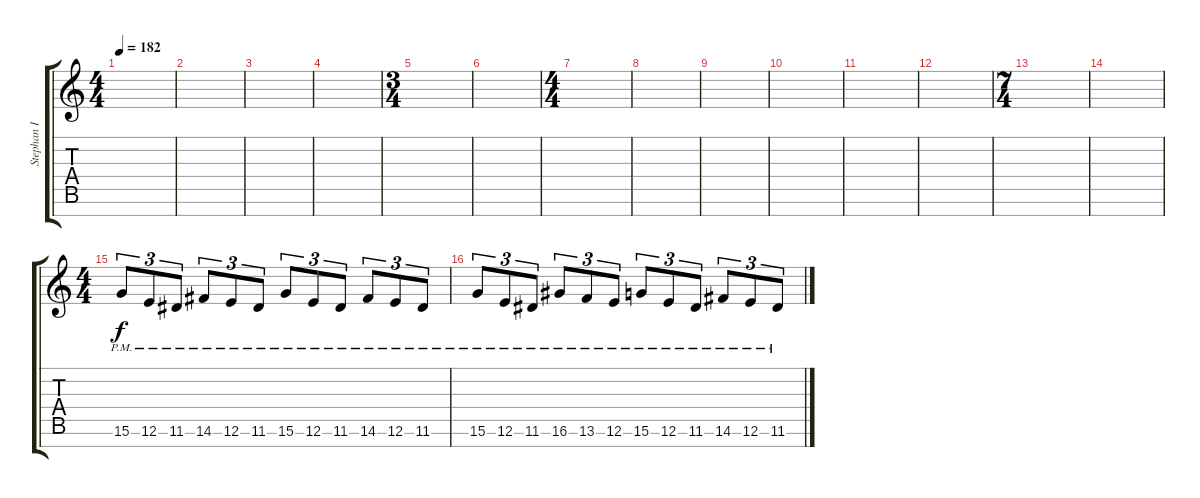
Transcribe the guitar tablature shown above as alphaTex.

\track ("Stephan I" "Stephan I") {instrument distortionguitar}
\staff {score tabs}
\tuning (E4 B3 G3 D3 A2 E2 B1) {hide}
\ts (4 4)
\tempo 182
\clef g2
\ks c
|
|
|
|
\ts (3 4)
|
|
\ts (4 4)
|
|
|
|
|
|
\ts (7 4)
|
|
\ts (4 4)
15.6{pm}.8{tu (3 2)} 12.6{pm}.8{tu (3 2)} 11.6{pm}.8{tu (3 2)} 14.6{pm}.8{tu (3 2)} 12.6{pm}.8{tu (3 2)} 11.6{pm}.8{tu (3 2)} 15.6{pm}.8{tu (3 2)} 12.6{pm}.8{tu (3 2)} 11.6{pm}.8{tu (3 2)} 14.6{pm}.8{tu (3 2)} 12.6{pm}.8{tu (3 2)} 11.6{pm}.8{tu (3 2)} |
15.6{pm}.8{tu (3 2)} 12.6{pm}.8{tu (3 2)} 11.6{pm}.8{tu (3 2)} 16.6{pm}.8{tu (3 2)} 13.6{pm}.8{tu (3 2)} 12.6{pm}.8{tu (3 2)} 15.6{pm}.8{tu (3 2)} 12.6{pm}.8{tu (3 2)} 11.6{pm}.8{tu (3 2)} 14.6{pm}.8{tu (3 2)} 12.6{pm}.8{tu (3 2)} 11.6{pm}.8{tu (3 2)}
